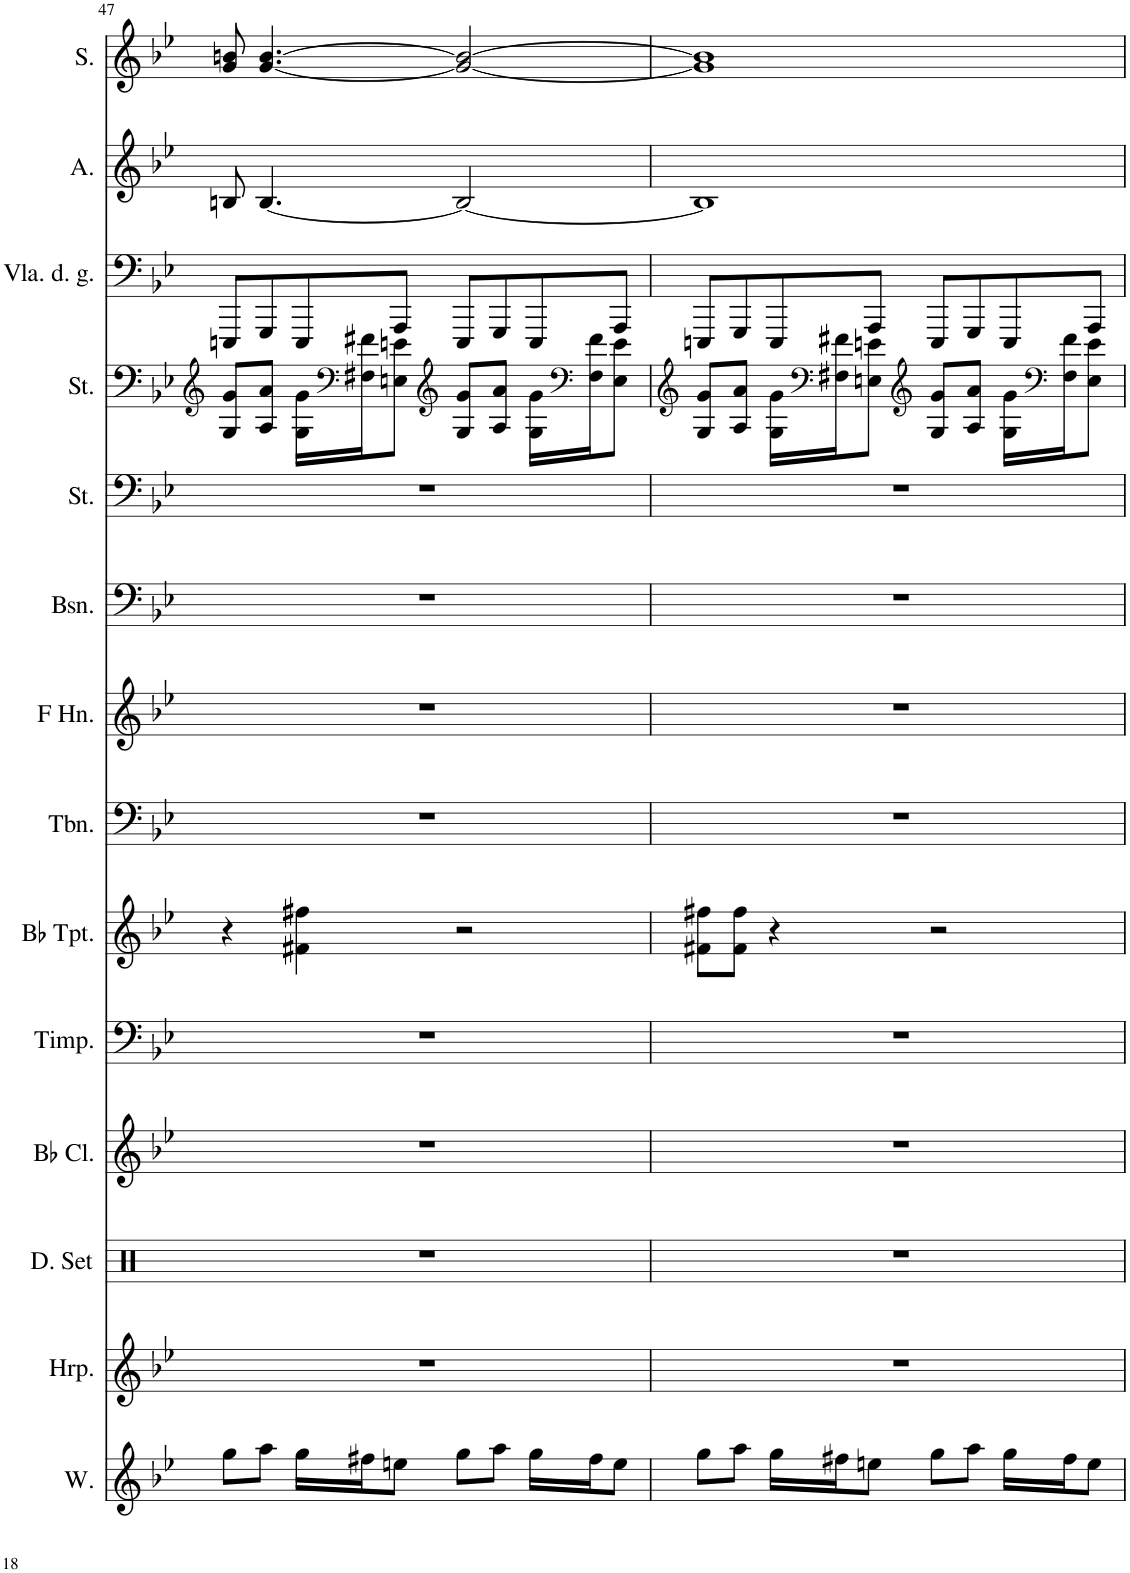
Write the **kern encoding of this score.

**kern	**kern	**kern	**kern	**kern	**kern	**kern	**kern	**kern	**kern	**kern	**kern	**kern	**kern
*part14	*part13	*part12	*part11	*part10	*part9	*part8	*part7	*part6	*part5	*part4	*part3	*part2	*part1
*staff14	*staff13	*staff12	*staff11	*staff10	*staff9	*staff8	*staff7	*staff6	*staff5	*staff4	*staff3	*staff2	*staff1
*I"Winds, Flute	*I"Harp, Harp	*I"Drumset, feedback appreciated	*I"Bb Clarinet, Clarinet	*I"Timpani, Timpani	*I"Bb Trumpet, The Midi Zone	*I"Trombone, Trombone	*I"Horn in F, Brv13@aol.com	*I"Bassoon, Brandon Vidal	*I"Strings, sequenced by	*I"Strings, EPISODE I	*I"Viola da gamba, The Phantom Menace	*I"Alto, Duel of the Fates	*I"Soprano, John William's
*I'W.	*I'Hrp.	*I'D. Set	*I'Bb Cl.	*I'Timp.	*I'Bb Tpt.	*I'Tbn.	*	*I'Bsn.	*I'St.	*I'St.	*I'Vla. d. g.	*I'A.	*I'S.
!!LO:PB:g=z
*clefG2	*clefG2	*clefX	*clefG2	*clefF4	*clefG2	*clefF4	*clefG2	*clefF4	*clefF4	*clefG2	*clefF4	*clefG2	*clefG2
*	*	*	*Trd1c2	*	*Trd1c2	*	*Trd4c7	*	*	*	*	*	*
*k[b-e-]	*k[b-e-]	*k[]	*k[b-e-]	*k[b-e-]	*k[b-e-]	*k[b-e-]	*k[b-e-]	*k[b-e-]	*k[b-e-]	*k[b-e-]	*k[b-e-]	*k[b-e-]	*k[b-e-]
*M4/4	*M4/4	*M4/4	*M4/4	*M4/4	*M4/4	*M4/4	*M4/4	*M4/4	*M4/4	*M4/4	*M4/4	*M4/4	*M4/4
=47	=47	=47	=47	=47	=47	=47	=47	=47	=47	=47	=47	=47	=47
8gg\L	1r	1r	1r	1r	4r	1r	1r	1r	1r	8G/ 8g/L	8EEEn/L	8Bn/	8g/ 8bn/
8aa\J	.	.	.	.	.	.	.	.	.	8A/ 8a/J	8GGG/	[4.B/	[4.g/ [4.b/
16gg\LL	.	.	.	.	4f#X\ 4ff#X\	.	.	.	.	16G\ 16g\LL	8EEE/	.	.
*	*	*	*	*	*	*	*	*	*	*clefF4	*	*	*
16ff#X\J	.	.	.	.	.	.	.	.	.	16F#X\ 16f#X\J	.	.	.
8een\J	.	.	.	.	.	.	.	.	.	8En\ 8en\J	8AAA/J	.	.
*	*	*	*	*	*	*	*	*	*	*clefG2	*	*	*
8gg\L	.	.	.	.	2r	.	.	.	.	8G/ 8g/L	8EEE/L	2B/_	2g/_ 2b/_
8aa\J	.	.	.	.	.	.	.	.	.	8A/ 8a/J	8GGG/	.	.
16gg\LL	.	.	.	.	.	.	.	.	.	16G\ 16g\LL	8EEE/	.	.
*	*	*	*	*	*	*	*	*	*	*clefF4	*	*	*
16ff#\J	.	.	.	.	.	.	.	.	.	16F#\ 16f#\J	.	.	.
8ee\J	.	.	.	.	.	.	.	.	.	8E\ 8e\J	8AAA/J	.	.
=48	=48	=48	=48	=48	=48	=48	=48	=48	=48	=48	=48	=48	=48
*	*	*	*	*	*	*	*	*	*	*clefG2	*	*	*
8gg\L	1r	1r	1r	1r	8f#X\ 8ff#X\L	1r	1r	1r	1r	8G/ 8g/L	8EEEn/L	1B]	1g] 1b]
8aa\J	.	.	.	.	8f#\ 8ff#\J	.	.	.	.	8A/ 8a/J	8GGG/	.	.
16gg\LL	.	.	.	.	4r	.	.	.	.	16G\ 16g\LL	8EEE/	.	.
*	*	*	*	*	*	*	*	*	*	*clefF4	*	*	*
16ff#X\J	.	.	.	.	.	.	.	.	.	16F#X\ 16f#X\J	.	.	.
8een\J	.	.	.	.	.	.	.	.	.	8En\ 8en\J	8AAA/J	.	.
*	*	*	*	*	*	*	*	*	*	*clefG2	*	*	*
8gg\L	.	.	.	.	2r	.	.	.	.	8G/ 8g/L	8EEE/L	.	.
8aa\J	.	.	.	.	.	.	.	.	.	8A/ 8a/J	8GGG/	.	.
16gg\LL	.	.	.	.	.	.	.	.	.	16G\ 16g\LL	8EEE/	.	.
*	*	*	*	*	*	*	*	*	*	*clefF4	*	*	*
16ff#\J	.	.	.	.	.	.	.	.	.	16F#\ 16f#\J	.	.	.
8ee\J	.	.	.	.	.	.	.	.	.	8E\ 8e\J	8AAA/J	.	.
=	=	=	=	=	=	=	=	=	=	=	=	=	=
*-	*-	*-	*-	*-	*-	*-	*-	*-	*-	*-	*-	*-	*-
